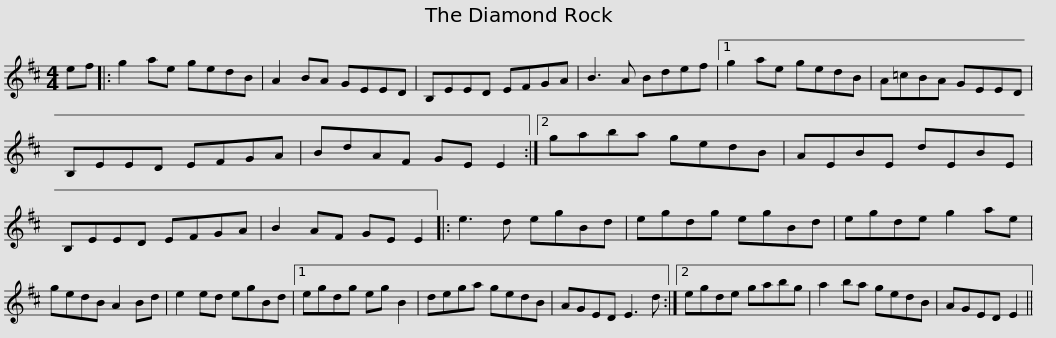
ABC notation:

X:1
L:1/8
M:4/4
I:linebreak $
K:D
V:1 treble
V:1
 ef |: g2 ae gedB | A2 BA GEED | B,EED EFGA | B3 A Bdef |1 %5
 g2 ae gedB |$ A=cBA GEED | B,EED EFGA | BdAF GE E2 :|2 gaba gedB | %10
 AEBE dEBE |$ B,EED EFGA | B2 AF GE E2 |: e3 d egBd | egdg egBd | %15
 egde g2 ae | gedB A2 Bd |$ e2 ed egBd |1 egdg eg B2 | dega gedB | %20
 AGED E3 d :|2 egde gabg |$ a2 ba gedB | AGED E2 || %24
